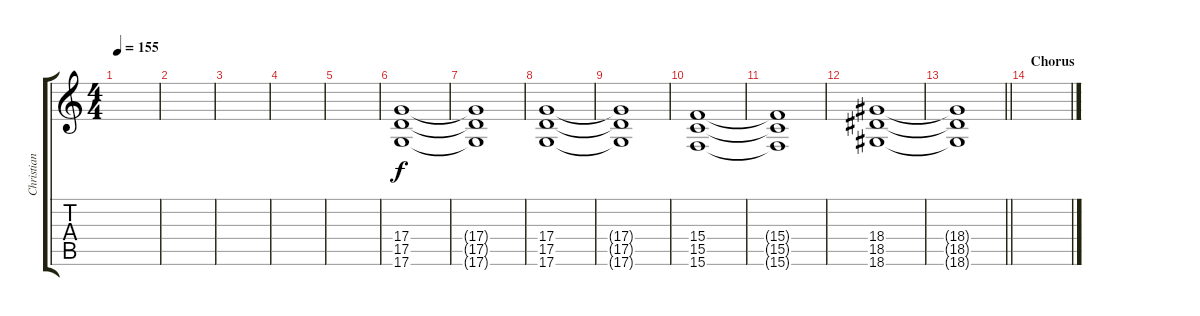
\track ("Christian \"Flake\" Lorenz" "Christian ") {instrument choiraahs}
\staff {score tabs}
\tuning (E4 B3 G3 D3 A2 D2) {hide}
\ts (4 4)
\tempo 155
\clef g2
\ks c
|
|
|
|
|
(17.4 17.5 17.6).1 |
(17.4{t} 17.5{t} 17.6{t}).1 |
(17.4 17.5 17.6).1 |
(17.4{t} 17.5{t} 17.6{t}).1 |
(15.4 15.5 15.6).1 |
(15.4{t} 15.5{t} 15.6{t}).1 |
(18.4 18.5 18.6).1 |
\barLineRight lightlight
(18.4{t} 18.5{t} 18.6{t}).1 |
\section ("" "Chorus")
